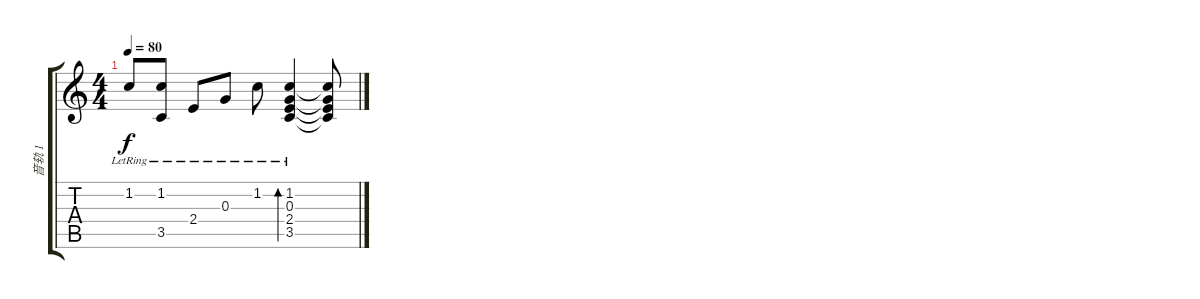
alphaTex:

\track ("音轨 1" "音轨 1") {instrument acousticguitarsteel}
\staff {score tabs}
\tuning (E4 B3 G3 D3 A2 E2) {hide}
\ts (4 4)
\tempo 80
\clef g2
\ks c
1.2{lr}.8{dy f} (1.2{lr} 3.5{lr}).8 2.4{lr}.8 0.3{lr}.8 1.2{lr}.8 (1.2{lr} 0.3{lr} 2.4{lr} 3.5{lr}).4{bd 480} (1.2{t} 0.3{t} 2.4{t} 3.5{t}).8
